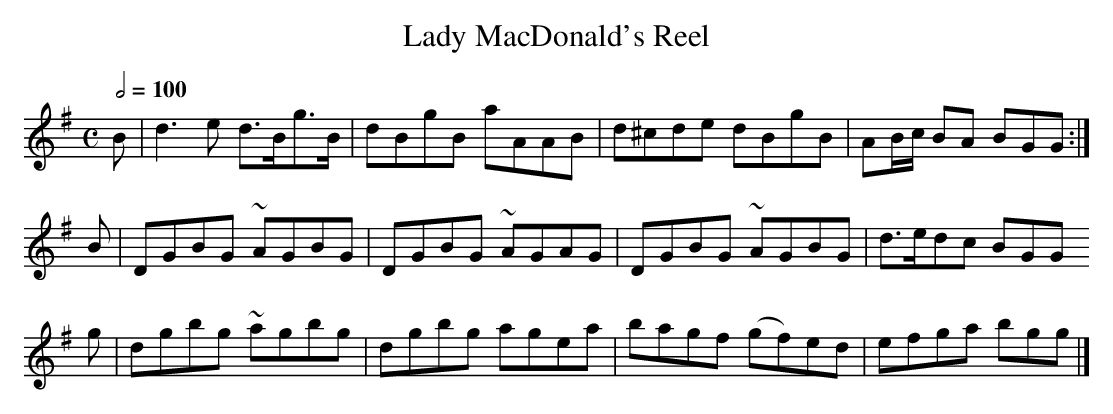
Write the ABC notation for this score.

X:1
T:Lady MacDonald's Reel
M:C
L:1/8
Q:1/2=100
K:G
B|d3e   d>Bg>B|dBgB  aAAB|d^cde dBgB |AB/c/ BA BGG:|
B|DGBG ~AGBG  |DGBG ~AGAG|DGBG ~AGBG |d>edc    BGG
g|dgbg ~agbg  |dgbg  agea|bagf (gf)ed|efga     bgg|]
